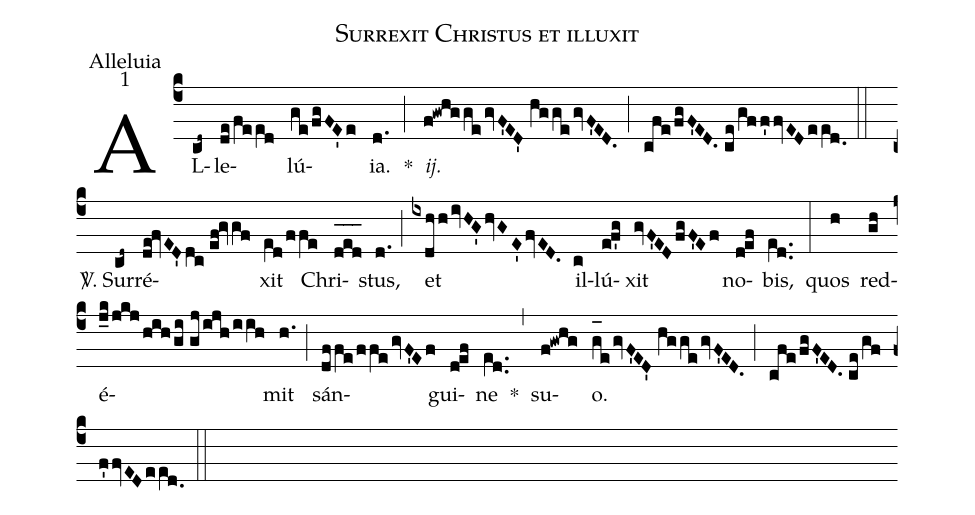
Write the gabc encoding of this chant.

name:Surrexit Christus et illuxit;
office-part:Alleluia;
mode:1;
%%
(c4) AL(cd~)le(de/fee[ll:1]d)lú(ge/fgFE'e){ia}.(d.) *(;) <i>ij.</i>(f!gwhggegvF'ED'//hggegvF'ED.) (;) (cfe/fgF'ED.//ce/!gff'fvEDee[ll:1]d.0) (::) <sp>V/</sp>. Sur(cd~)ré(de!fvED'dc//ef!gvgf)xit(e[ll:1]d/ffe) Chri(d_[oh:h]e_[oh:h]d_[oh:h])stus,(d.) (;) et(ixdhhivHG'hvGE'fvED.) il(c)lú(ef'g)xit(gvF'EDfgF'Ef) no(def)bis,(e[ll:1]d..) (:) quos(h) red(gh)é(j_k/jkjhihgi//gj/ijh/iih)mit(h.) (;) sán(dffe/ffegvF'Ef)gui(def)ne(e[ll:1]d..) *(,) su(f!gwhg)o.(g_[oh:h]egvF'ED'//hggegvF'ED.) (;) (cfe/fgF'ED.//ce/!gff'fvEDee[ll:1]d.0) (::)
